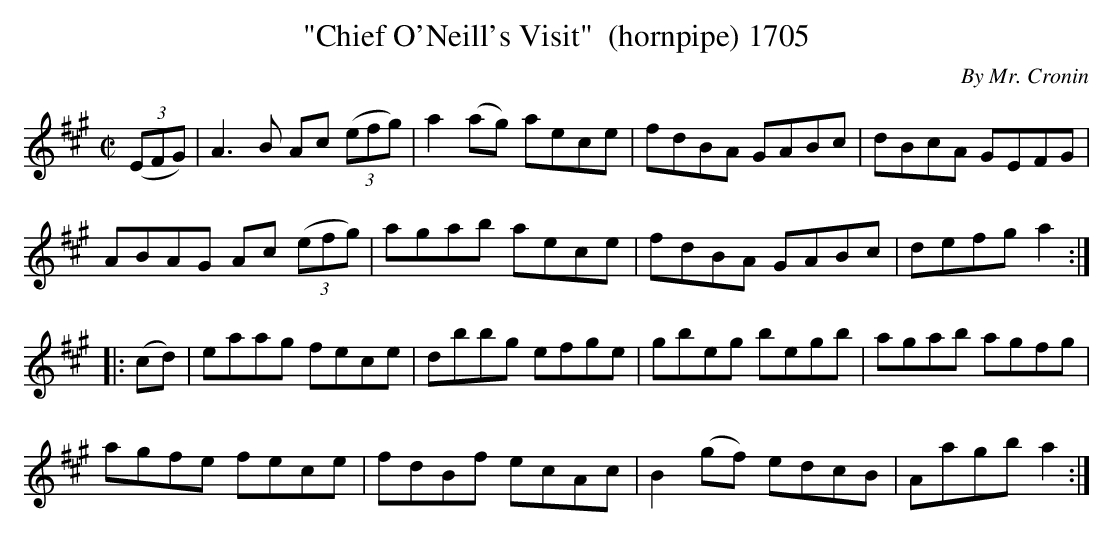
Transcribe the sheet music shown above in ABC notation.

X:1
T:"Chief O'Neill's Visit"  (hornpipe) 1705
C:By Mr. Cronin
BRENNAN July 2003 (HTTP://WWW.SOSYOURMOM.COM)
M:C|
L:1/8
K:A
(3(EFG)|A3B Ac  (3(efg)|a2(ag) aece|fdBA GABc|dBcA GEFG|
ABAG Ac  (3(efg)|agab aece|fdBA GABc|defg a2:|
|:(cd)|eaag fece|dbbg efge|gbeg begb|agab agfg|
agfe fece|fdBf ecAc|B2(gf) edcB|Aagb a2:|
